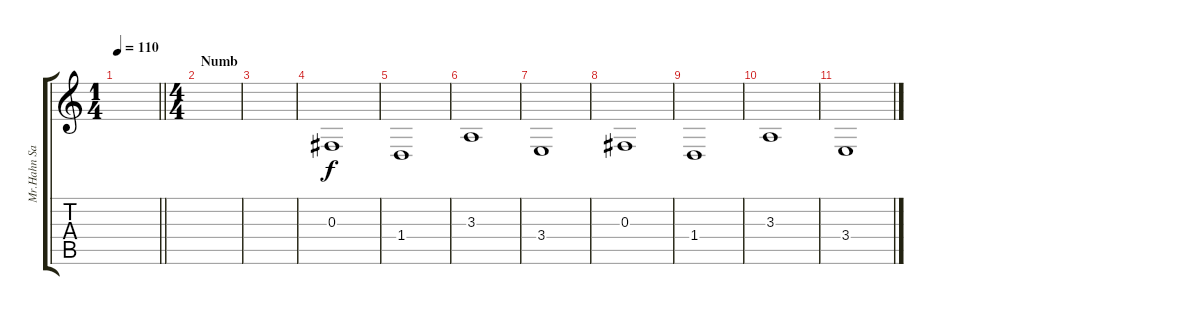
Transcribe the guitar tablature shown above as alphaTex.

\track ("Mr.Hahn Sampler1" "Mr.Hahn Sa") {instrument lead5charang}
\staff {score tabs}
\tuning (Eb4 Bb3 Gb3 Db3 Ab2 Db2) {hide}
\ts (1 4)
\tempo 110
\clef g2
\barLineRight lightlight
\ks c
|
\ts (4 4)
\section ("" "Numb")
|
|
0.3.1{dy f} |
1.4.1 |
3.3.1 |
3.4.1 |
0.3.1 |
1.4.1 |
3.3.1 |
3.4.1
